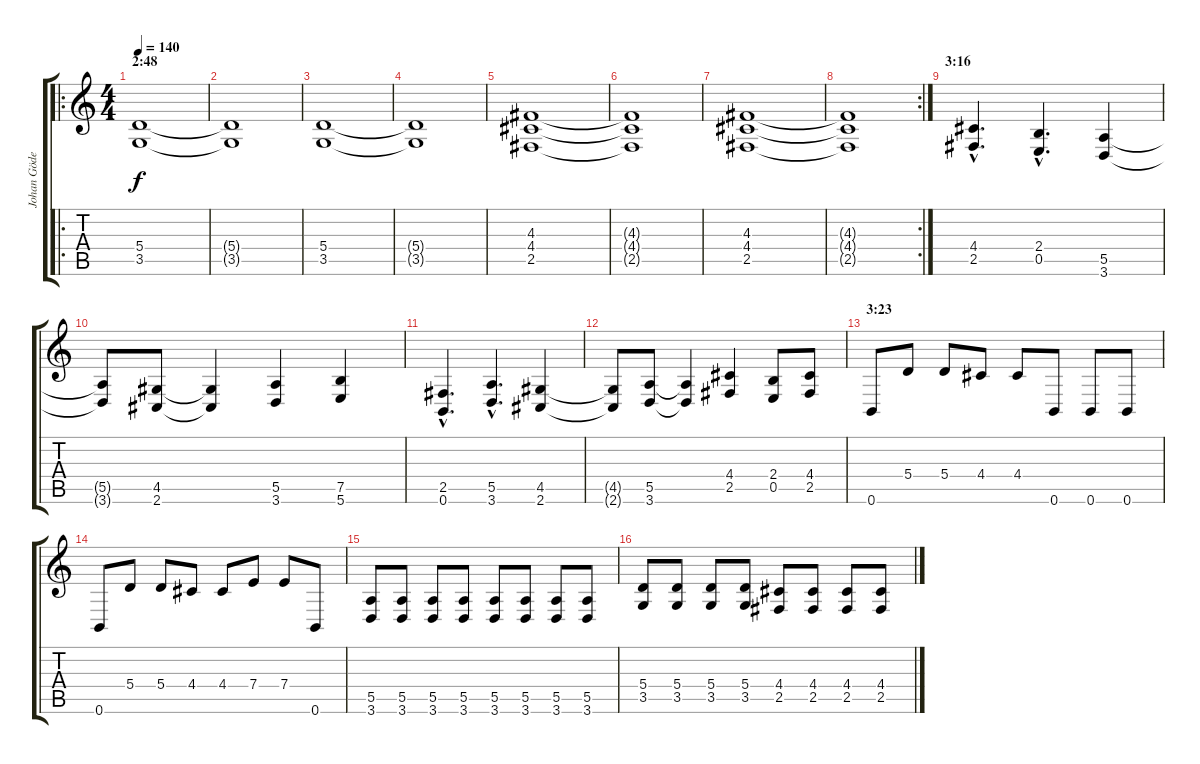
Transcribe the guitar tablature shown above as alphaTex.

\track ("Johan Göderberg" "Johan Göde") {instrument distortionguitar}
\staff {score tabs}
\tuning (B3 Gb3 D3 A2 E2 B1) {hide}
\ro
\ts (4 4)
\section ("" "2:48")
\tempo 140
\clef g2
\ks c
(5.4 3.5).1{dy f} |
(5.4{t} 3.5{t}).1 |
(5.4 3.5).1 |
(5.4{t} 3.5{t}).1 |
(4.3 4.4 2.5).1 |
(4.3{t} 4.4{t} 2.5{t}).1 |
(4.3 4.4 2.5).1 |
\rc 2
(4.3{t} 4.4{t} 2.5{t}).1 |
\section ("" "3:16")
(4.4{hac} 2.5{hac}).4{d} (2.4{hac} 0.5{hac}).4{d} (5.5 3.6).4 |
(5.5{t} 3.6{t}).8 (4.5 2.6).8 (4.5{t} 2.6{t}).4 (5.5 3.6).4 (7.5 5.6).4 |
(2.5{hac} 0.6{hac}).4{d} (5.5{hac} 3.6{hac}).4{d} (4.5 2.6).4 |
(4.5{t} 2.6{t}).8 (5.5 3.6).8 (5.5{t} 3.6{t}).4 (4.4 2.5).4 (2.4 0.5).8 (4.4 2.5).8 |
\section ("" "3:23")
0.6.8 5.4.8 5.4.8 4.4.8 4.4.8 0.6.8 0.6.8 0.6.8 |
0.6.8 5.4.8 5.4.8 4.4.8 4.4.8 7.4.8 7.4.8 0.6.8 |
(5.5 3.6).8 (5.5 3.6).8 (5.5 3.6).8 (5.5 3.6).8 (5.5 3.6).8 (5.5 3.6).8 (5.5 3.6).8 (5.5 3.6).8 |
(5.4 3.5).8 (5.4 3.5).8 (5.4 3.5).8 (5.4 3.5).8 (4.4 2.5).8 (4.4 2.5).8 (4.4 2.5).8 (4.4 2.5).8
